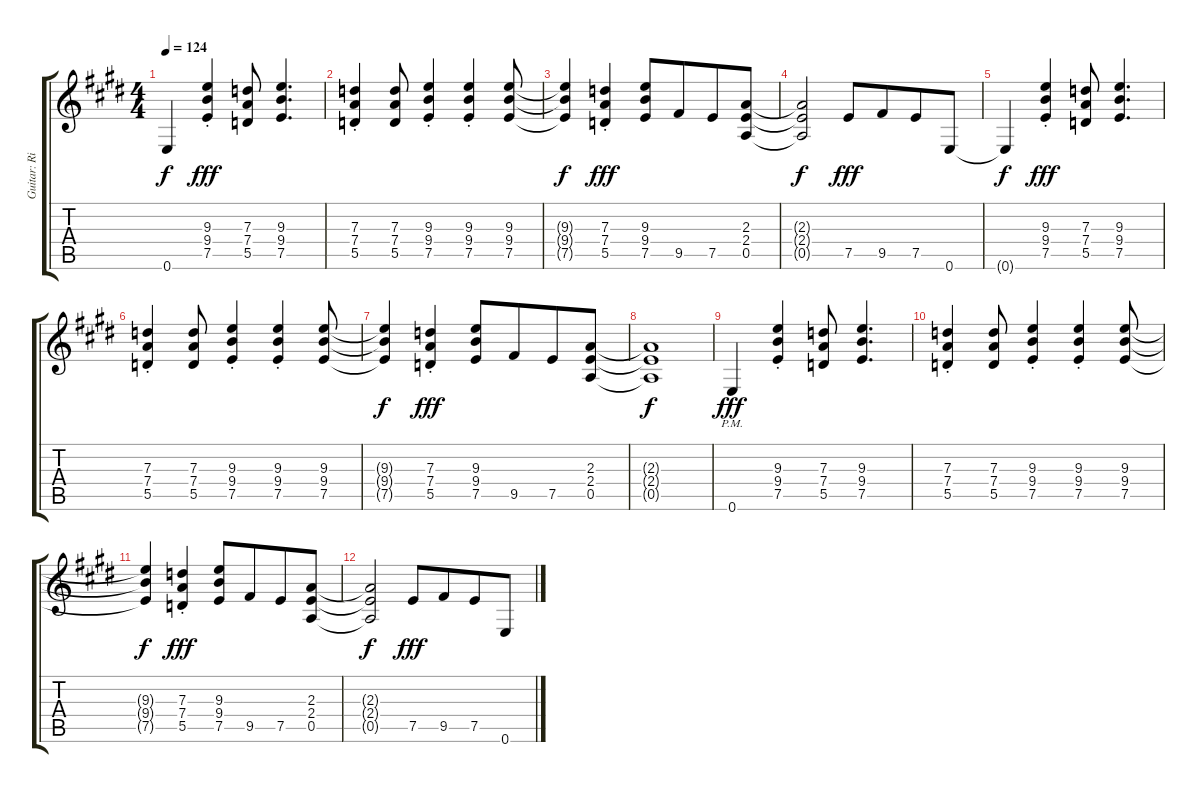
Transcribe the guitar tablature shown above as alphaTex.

\track ("Guitar: Rik" "Guitar: Ri") {instrument overdrivenguitar}
\staff {score tabs}
\tuning (E4 B3 G3 D3 A2 E2) {hide}
\ts (4 4)
\tempo 124
\clef g2
\ks e
0.6{t}.4{dy f} (9.3{st} 9.4{st} 7.5{st}).4{dy fff} (7.3 7.4 5.5).8 (9.3 9.4 7.5).4{d} |
(7.3{st} 7.4{st} 5.5{st}).4 (7.3 7.4 5.5).8 (9.3{st} 9.4{st} 7.5{st}).4 (9.3{st} 9.4{st} 7.5{st}).4 (9.3 9.4 7.5).8 |
(9.3{t} 9.4{t} 7.5{t}).4{dy f} (7.3{st} 7.4{st} 5.5{st}).4{dy fff} (9.3 9.4 7.5).8 9.5.8{beam merge} 7.5.8 (2.3 2.4 0.5).8 |
(2.3{t} 2.4{t} 0.5{t}).2{dy f} 7.5.8{dy fff} 9.5.8{beam merge} 7.5.8 0.6.8 |
0.6{t}.4{dy f} (9.3{st} 9.4{st} 7.5{st}).4{dy fff} (7.3 7.4 5.5).8 (9.3 9.4 7.5).4{d} |
(7.3{st} 7.4{st} 5.5{st}).4 (7.3 7.4 5.5).8 (9.3{st} 9.4{st} 7.5{st}).4 (9.3{st} 9.4{st} 7.5{st}).4 (9.3 9.4 7.5).8 |
(9.3{t} 9.4{t} 7.5{t}).4{dy f} (7.3{st} 7.4{st} 5.5{st}).4{dy fff} (9.3 9.4 7.5).8 9.5.8{beam merge} 7.5.8 (2.3 2.4 0.5).8 |
(2.3{t} 2.4{t} 0.5{t}).1{dy f} |
0.6{pm}.4{dy fff} (9.3{st} 9.4{st} 7.5{st}).4 (7.3 7.4 5.5).8 (9.3 9.4 7.5).4{d} |
(7.3{st} 7.4{st} 5.5{st}).4 (7.3 7.4 5.5).8 (9.3{st} 9.4{st} 7.5{st}).4 (9.3{st} 9.4{st} 7.5{st}).4 (9.3 9.4 7.5).8 |
(9.3{t} 9.4{t} 7.5{t}).4{dy f} (7.3{st} 7.4{st} 5.5{st}).4{dy fff} (9.3 9.4 7.5).8 9.5.8{beam merge} 7.5.8 (2.3 2.4 0.5).8 |
(2.3{t} 2.4{t} 0.5{t}).2{dy f} 7.5.8{dy fff} 9.5.8{beam merge} 7.5.8 0.6.8
